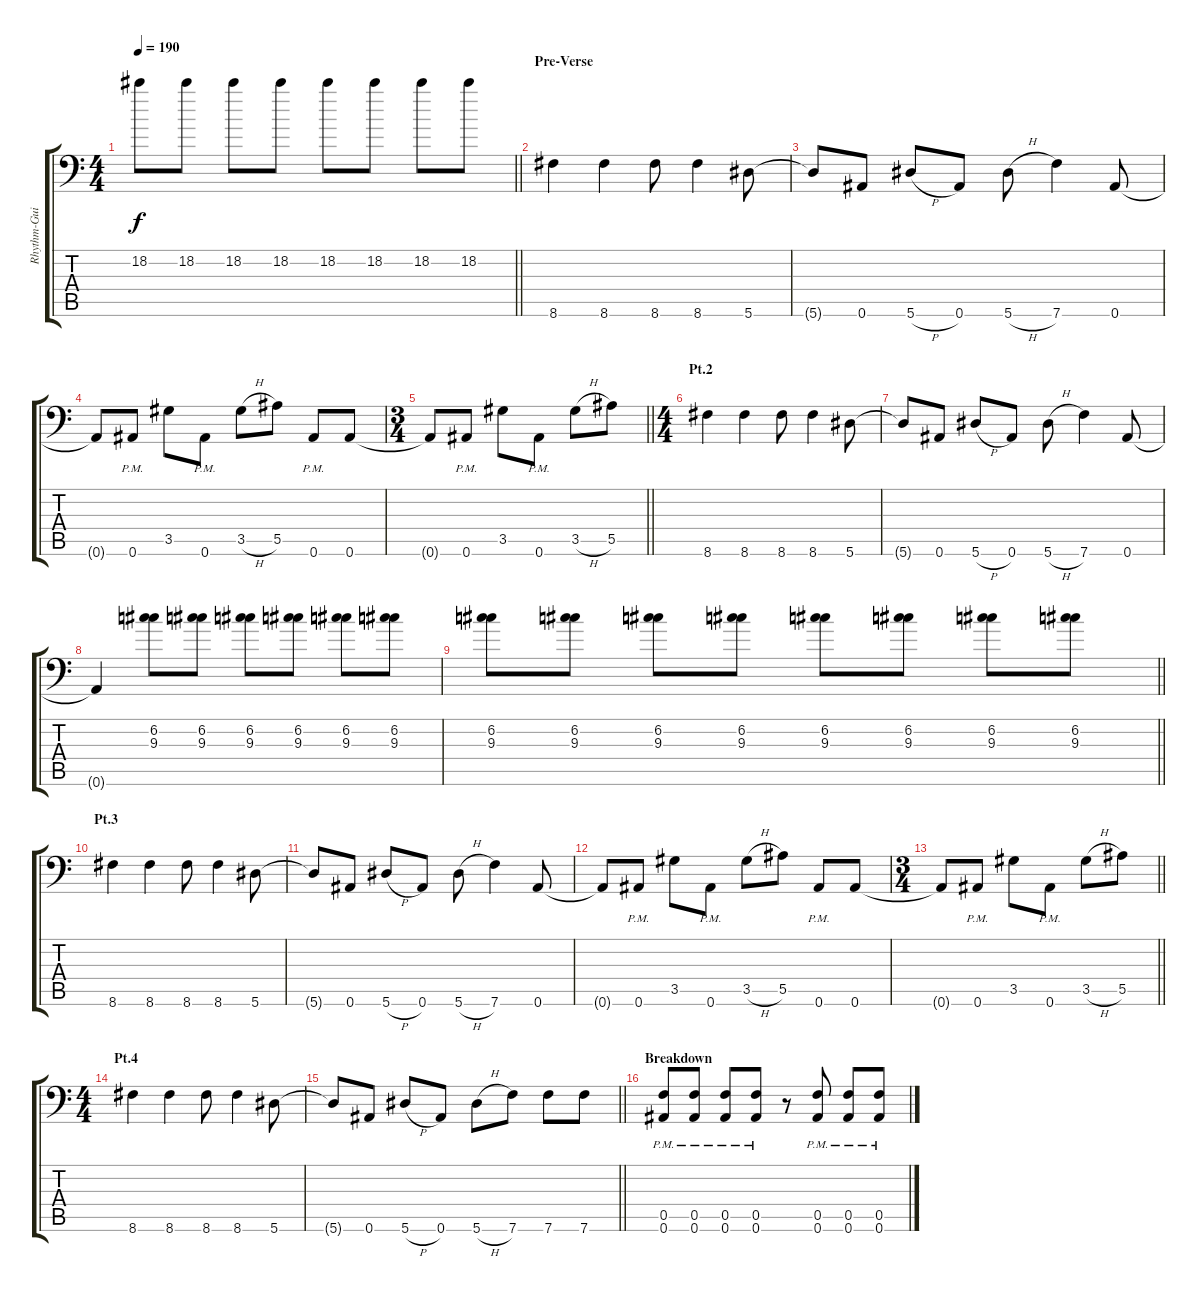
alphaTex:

\track ("Rhythm-Guitar" "Rhythm-Gui") {instrument distortionguitar}
\staff {score tabs}
\tuning (C4 G3 Eb3 Bb2 F2 Bb1) {hide}
\ts (4 4)
\tempo 190
\clef f4
\barLineRight lightlight
\ks c
18.2.8{dy f} 18.2.8 18.2.8 18.2.8 18.2.8 18.2.8 18.2.8 18.2.8 |
\section ("" "Pre-Verse")
8.6.4 8.6.4 8.6.8 8.6.4 5.6.8 |
5.6{t}.8 0.6.8 5.6{h}.8 0.6.8 5.6{h}.8 7.6.4 0.6.8 |
0.6{t}.8 0.6{pm}.8 3.5.8 0.6{pm}.8 3.5{h}.8 5.5.8 0.6{pm}.8 0.6.8 |
\ts (3 4)
\barLineRight lightlight
0.6{t}.8 0.6{pm}.8 3.5.8 0.6{pm}.8 3.5{h}.8 5.5.8 |
\ts (4 4)
\section ("" "Pt.2")
8.6.4 8.6.4 8.6.8 8.6.4 5.6.8 |
5.6{t}.8 0.6.8 5.6{h}.8 0.6.8 5.6{h}.8 7.6.4 0.6.8 |
0.6{t}.4 (6.2 9.3).8 (6.2 9.3).8 (6.2 9.3).8 (6.2 9.3).8 (6.2 9.3).8 (6.2 9.3).8 |
\barLineRight lightlight
(6.2 9.3).8 (6.2 9.3).8 (6.2 9.3).8 (6.2 9.3).8 (6.2 9.3).8 (6.2 9.3).8 (6.2 9.3).8 (6.2 9.3).8 |
\section ("" "Pt.3")
8.6.4 8.6.4 8.6.8 8.6.4 5.6.8 |
5.6{t}.8 0.6.8 5.6{h}.8 0.6.8 5.6{h}.8 7.6.4 0.6.8 |
0.6{t}.8 0.6{pm}.8 3.5.8 0.6{pm}.8 3.5{h}.8 5.5.8 0.6{pm}.8 0.6.8 |
\ts (3 4)
\barLineRight lightlight
0.6{t}.8 0.6{pm}.8 3.5.8 0.6{pm}.8 3.5{h}.8 5.5.8 |
\ts (4 4)
\section ("" "Pt.4")
8.6.4 8.6.4 8.6.8 8.6.4 5.6.8 |
\barLineRight lightlight
5.6{t}.8 0.6.8 5.6{h}.8 0.6.8 5.6{h}.8 7.6.8 7.6.8 7.6.8 |
\section ("" "Breakdown")
(0.5{pm} 0.6{pm}).8 (0.5{pm} 0.6{pm}).8 (0.5{pm} 0.6{pm}).8 (0.5{pm} 0.6{pm}).8 r.8 (0.5{pm} 0.6{pm}).8 (0.5{pm} 0.6{pm}).8 (0.5{pm} 0.6{pm}).8
